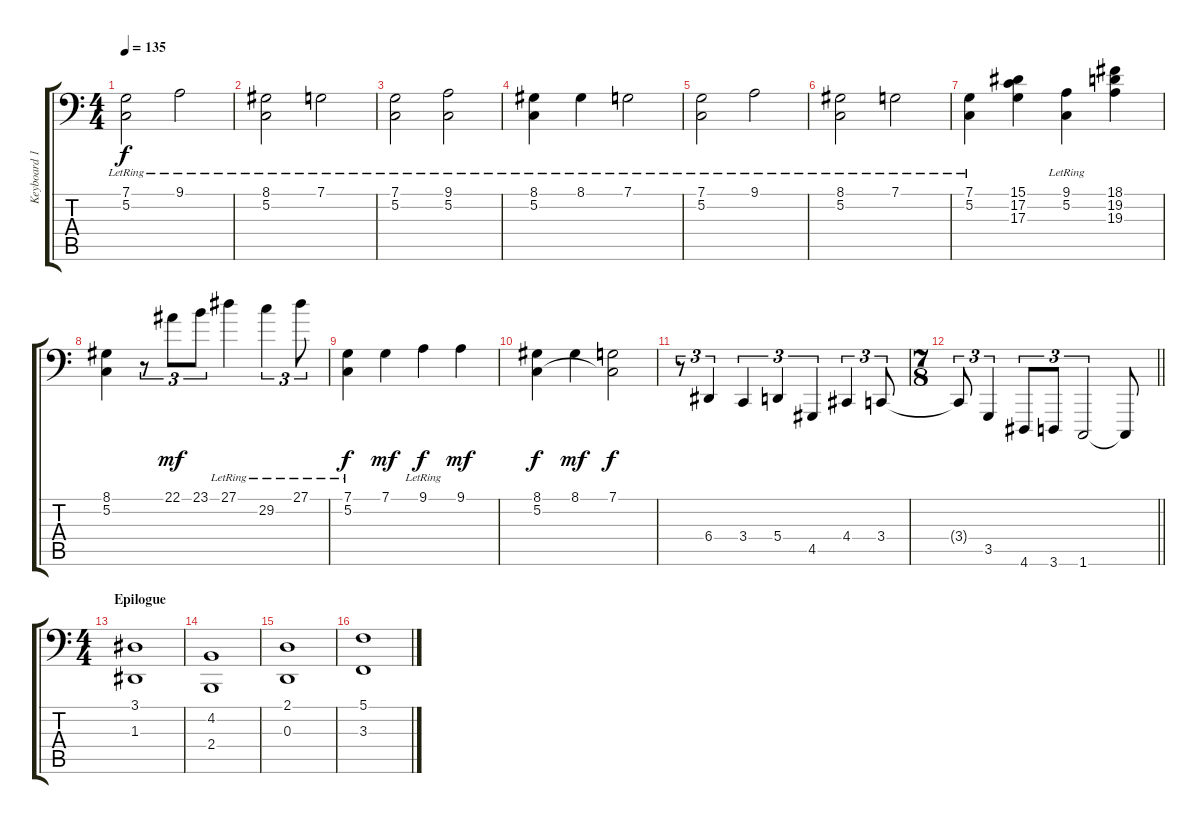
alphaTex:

\track ("Keyboard 1 LH" "Keyboard 1") {instrument brightacousticpiano}
\staff {score tabs}
\tuning (C3 G2 D2 A1 E1 B0) {hide}
\ts (4 4)
\tempo 135
\clef f4
\ks c
(7.1{lr} 5.2{lr}).2{dy f} 9.1{lr}.2 |
(8.1{lr} 5.2{lr}).2 7.1{lr}.2 |
(7.1{lr} 5.2{lr}).2 (9.1{lr} 5.2{lr}).2 |
(8.1{lr} 5.2{lr}).4 8.1{lr}.4 7.1{lr}.2 |
(7.1{lr} 5.2{lr}).2 9.1{lr}.2 |
(8.1{lr} 5.2{lr}).2 7.1{lr}.2 |
(7.1{lr} 5.2{lr}).4 (15.1 17.2 17.3).4 (9.1{lr} 5.2{lr}).4 (18.1 19.2 19.3).4 |
(8.1 5.2).4 r.8{tu (3 2)} 22.1.8{tu (3 2) dy mf} 23.1.8{tu (3 2)} 27.1{lr}.4 29.2{lr}.4{tu (3 2)} 27.1{lr}.8{tu (3 2)} |
(7.1{lr} 5.2{lr}).4{dy f} 7.1.4{dy mf} 9.1{lr}.4{dy f} 9.1.4{dy mf} |
(8.1 5.2).4{dy f} 8.1.4{dy mf} (7.1 5.2{t}).2{dy f} |
r.8{tu (3 2)} 6.4.4{tu (3 2)} 3.4.4{tu (3 2)} 5.4.4{tu (3 2)} 4.5.4{tu (3 2)} 4.4.4{tu (3 2)} 3.4.8{tu (3 2)} |
\ts (7 8)
\barLineRight lightlight
3.4{t}.8{tu (3 2)} 3.5.4{tu (3 2)} 4.6.8{tu (3 2)} 3.6.8{tu (3 2)} 1.6.2{tu (3 2)} 1.6{t}.8 |
\ts (4 4)
\section ("" "Epilogue")
(3.1 1.3).1{volume 8 instrument choiraahs} |
(4.2 2.4).1 |
(2.1 0.3).1 |
(5.1 3.3).1
